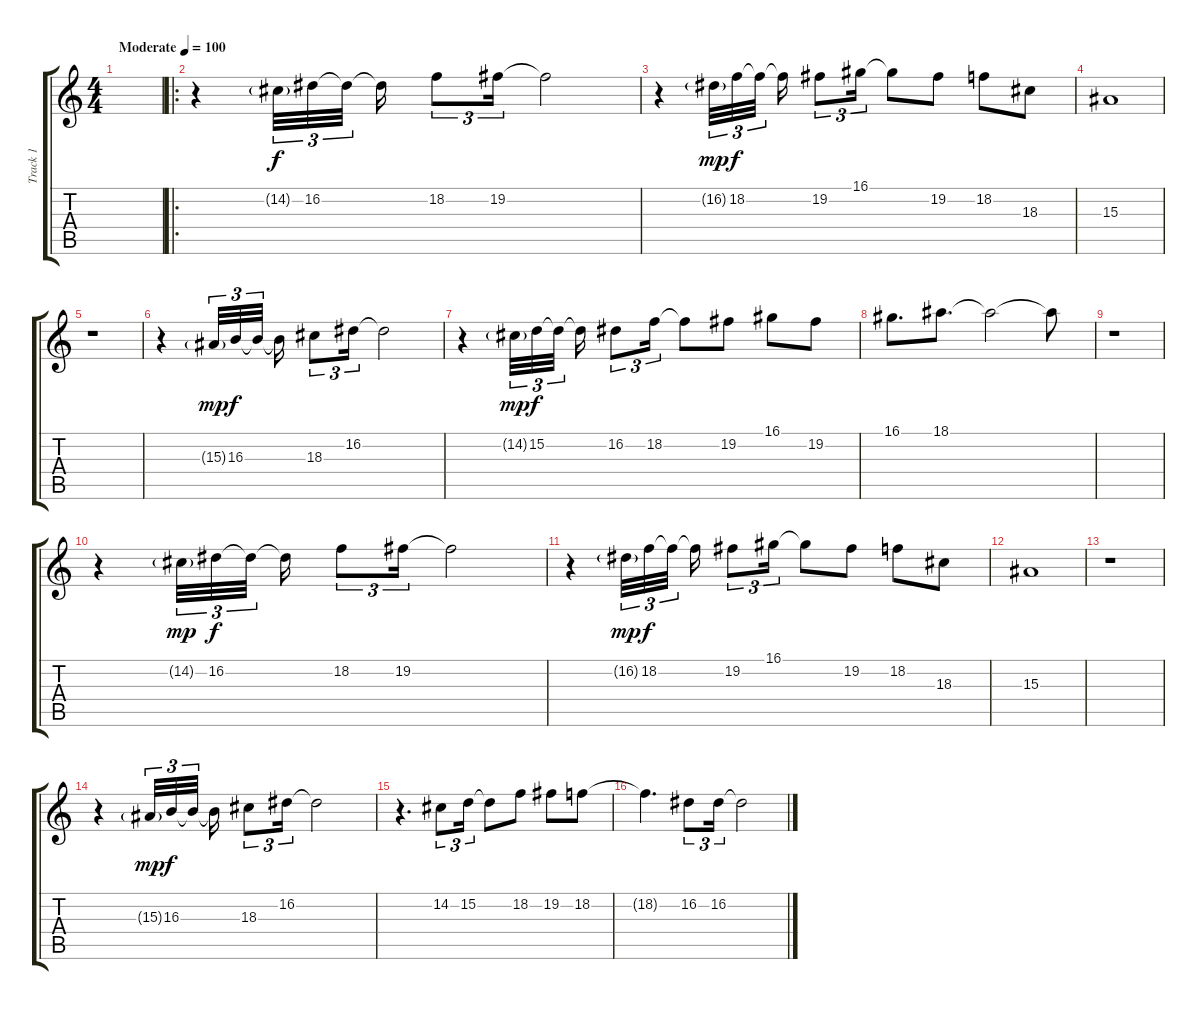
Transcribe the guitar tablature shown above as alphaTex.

\track ("Track 1" "Track 1") {instrument flute}
\staff {score tabs}
\tuning (E4 B3 G3 D3 A2 E2) {hide}
\ts (4 4)
\tempo (100 "Moderate")
\clef g2
\ks c
|
\ro
r.4 14.2{g}.32{tu (3 2)} 16.2.32{tu (3 2) dy f} 16.2{t}.32{tu (3 2) beam splitsecondary} 16.2{t}.16 18.2.8{tu (3 2)} 19.2.16{tu (3 2)} 19.2{t}.2 |
r.4 16.2{g}.32{tu (3 2) dy mp} 18.2.32{tu (3 2) dy f} 18.2{t}.32{tu (3 2) beam splitsecondary} 18.2{t}.16 19.2.8{tu (3 2)} 16.1.16{tu (3 2)} 16.1{t}.8 19.2.8 18.2.8 18.3.8 |
15.3.1 |
r.1 |
r.4 15.3{g}.32{tu (3 2) dy mp} 16.3.32{tu (3 2) dy f} 16.3{t}.32{tu (3 2) beam splitsecondary} 16.3{t}.16 18.3.8{tu (3 2)} 16.2.16{tu (3 2)} 16.2{t}.2 |
r.4 14.2{g}.32{tu (3 2) dy mp} 15.2.32{tu (3 2) dy f} 15.2{t}.32{tu (3 2) beam splitsecondary} 15.2{t}.16 16.2.8{tu (3 2)} 18.2.16{tu (3 2)} 18.2{t}.8 19.2.8 16.1.8 19.2.8 |
16.1.8{d} 18.1.8{d} 18.1{t}.2 18.1{t}.8 |
r.1 |
r.4 14.2{g}.32{tu (3 2) dy mp} 16.2.32{tu (3 2) dy f} 16.2{t}.32{tu (3 2) beam splitsecondary} 16.2{t}.16 18.2.8{tu (3 2)} 19.2.16{tu (3 2)} 19.2{t}.2 |
r.4 16.2{g}.32{tu (3 2) dy mp} 18.2.32{tu (3 2) dy f} 18.2{t}.32{tu (3 2) beam splitsecondary} 18.2{t}.16 19.2.8{tu (3 2)} 16.1.16{tu (3 2)} 16.1{t}.8 19.2.8 18.2.8 18.3.8 |
15.3.1 |
r.1 |
r.4 15.3{g}.32{tu (3 2) dy mp} 16.3.32{tu (3 2) dy f} 16.3{t}.32{tu (3 2) beam splitsecondary} 16.3{t}.16 18.3.8{tu (3 2)} 16.2.16{tu (3 2)} 16.2{t}.2 |
r.4{d} 14.2.8{tu (3 2)} 15.2.16{tu (3 2)} 15.2{t}.8 18.2.8 19.2.8 18.2.8 |
18.2{t}.4{d} 16.2.8{tu (3 2)} 16.2.16{tu (3 2)} 16.2{t}.2
